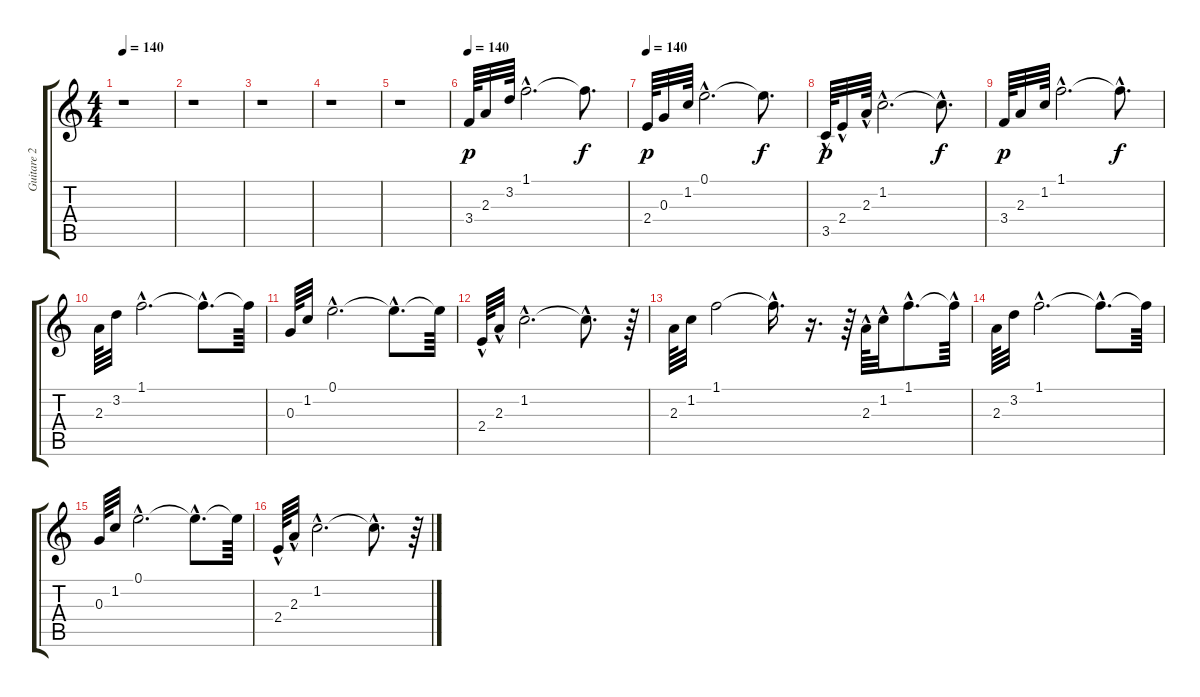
\track ("Guitare 2" "Guitare 2") {instrument acousticguitarnylon}
\staff {score tabs}
\tuning (E4 B3 G3 D3 A2 E2) {hide}
\ts (4 4)
\tempo 140
\clef g2
\ks c
r.1{dy p instrument acousticguitarnylon} |
r.1 |
r.1 |
r.1 |
r.1 |
\tempo 140
3.4.64 2.3.32 3.2.64 1.1{hac}.2{d} 1.1{t}.8{d dy f} |
\tempo 140
2.4.64{dy p} 0.3.32 1.2.64 0.1{hac}.2{d} 0.1{t}.8{d dy f} |
3.5{hac}.64{dy p} 2.4{hac}.32 2.3{hac}.64 1.2{hac}.2{d} 1.2{hac t}.8{d dy f} |
3.4.64{dy p} 2.3.32 1.2.64 1.1{hac}.2{d} 1.1{hac t}.8{d dy f} |
2.3.64 3.2.32 1.1{hac}.2{d} 1.1{hac t}.8{d} 1.1{t}.64 |
0.3.64 1.2.32 0.1{hac}.2{d} 0.1{hac t}.8{d} 0.1{t}.64 |
2.4{hac}.64 2.3{hac}.32 1.2{hac}.2{d} 1.2{hac t}.8{d} r.64 |
2.3.64 1.2.32 1.1.2 1.1{hac t}.16{d} r.16{d} r.64 2.3{hac}.64 1.2{hac}.32 1.1{hac}.8{d} 1.1{hac t}.64 |
2.3.64 3.2.32 1.1{hac}.2{d} 1.1{hac t}.8{d} 1.1{t}.64 |
0.3.64 1.2.32 0.1{hac}.2{d} 0.1{hac t}.8{d} 0.1{t}.64 |
2.4{hac}.64 2.3{hac}.32 1.2{hac}.2{d} 1.2{hac t}.8{d} r.64
